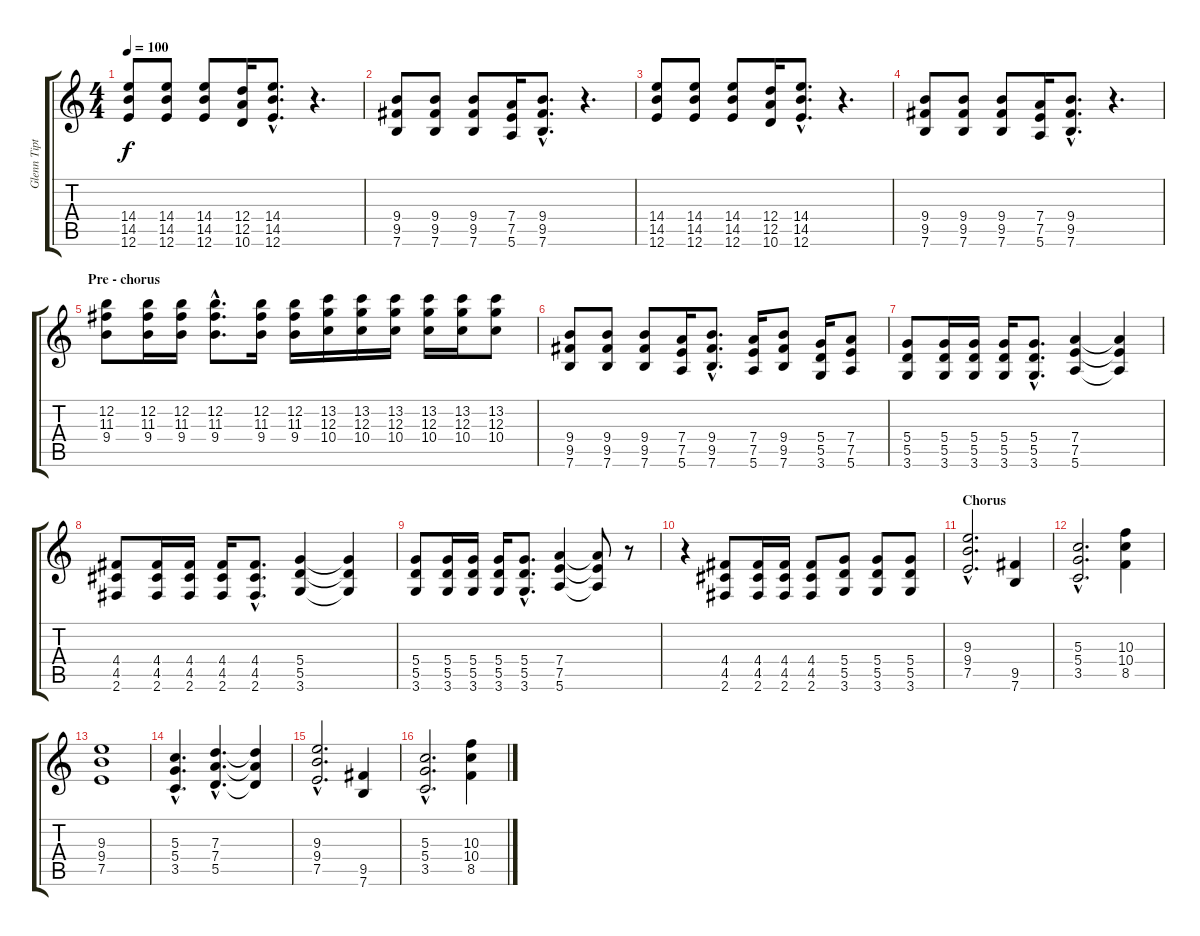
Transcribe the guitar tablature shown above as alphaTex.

\track ("Glenn Tipton" "Glenn Tipt") {instrument distortionguitar}
\staff {score tabs}
\tuning (E4 B3 G3 D3 A2 E2) {hide}
\ts (4 4)
\tempo 100
\clef g2
\ks c
(14.4 14.5 12.6).8{dy f} (14.4 14.5 12.6).8 (14.4 14.5 12.6).8 (12.4 12.5 10.6).16 (14.4{hac} 14.5{hac} 12.6{hac}).8{d} r.4{d} |
(9.4 9.5 7.6).8 (9.4 9.5 7.6).8 (9.4 9.5 7.6).8 (7.4 7.5 5.6).16 (9.4{hac} 9.5{hac} 7.6{hac}).8{d} r.4{d} |
(14.4 14.5 12.6).8 (14.4 14.5 12.6).8 (14.4 14.5 12.6).8 (12.4 12.5 10.6).16 (14.4{hac} 14.5{hac} 12.6{hac}).8{d} r.4{d} |
(9.4 9.5 7.6).8 (9.4 9.5 7.6).8 (9.4 9.5 7.6).8 (7.4 7.5 5.6).16 (9.4{hac} 9.5{hac} 7.6{hac}).8{d} r.4{d} |
\section ("" "Pre - chorus")
(12.2 11.3 9.4).8 (12.2 11.3 9.4).16 (12.2 11.3 9.4).16 (12.2{hac} 11.3{hac} 9.4{hac}).8{d} (12.2 11.3 9.4).16 (12.2 11.3 9.4).16 (13.2 12.3 10.4).16 (13.2 12.3 10.4).16 (13.2 12.3 10.4).16 (13.2 12.3 10.4).16 (13.2 12.3 10.4).16 (13.2 12.3 10.4).8 |
(9.4 9.5 7.6).8 (9.4 9.5 7.6).8 (9.4 9.5 7.6).8 (7.4 7.5 5.6).16 (9.4{hac} 9.5{hac} 7.6{hac}).8{d} (7.4 7.5 5.6).16 (9.4 9.5 7.6).8 (5.4 5.5 3.6).16 (7.4 7.5 5.6).8 |
(5.4 5.5 3.6).8 (5.4 5.5 3.6).16 (5.4 5.5 3.6).16 (5.4 5.5 3.6).16 (5.4{hac} 5.5{hac} 3.6{hac}).8{d} (7.4 7.5 5.6).4 (7.4{t} 7.5{t} 5.6{t}).4 |
(4.4 4.5 2.6).8 (4.4 4.5 2.6).16 (4.4 4.5 2.6).16 (4.4 4.5 2.6).16 (4.4{hac} 4.5{hac} 2.6{hac}).8{d} (5.4 5.5 3.6).4 (5.4{t} 5.5{t} 3.6{t}).4 |
(5.4 5.5 3.6).8 (5.4 5.5 3.6).16 (5.4 5.5 3.6).16 (5.4 5.5 3.6).16 (5.4{hac} 5.5{hac} 3.6{hac}).8{d} (7.4 7.5 5.6).4 (7.4{t} 7.5{t} 5.6{t}).8 r.8 |
r.4 (4.4 4.5 2.6).8 (4.4 4.5 2.6).16 (4.4 4.5 2.6).16 (4.4 4.5 2.6).8 (5.4 5.5 3.6).8 (5.4 5.5 3.6).8 (5.4 5.5 3.6).8 |
\section ("" "Chorus")
(9.3{hac} 9.4{hac} 7.5{hac}).2{d} (9.5 7.6).4 |
(5.3{hac} 5.4{hac} 3.5{hac}).2{d} (10.3 10.4 8.5).4 |
(9.3 9.4 7.5).1 |
(5.3{hac} 5.4{hac} 3.5{hac}).4{d} (7.3{hac} 7.4{hac} 5.5{hac}).4{d} (7.3{t} 7.4{t} 5.5{t}).4 |
(9.3{hac} 9.4{hac} 7.5{hac}).2{d} (9.5 7.6).4 |
(5.3{hac} 5.4{hac} 3.5{hac}).2{d} (10.3 10.4 8.5).4
